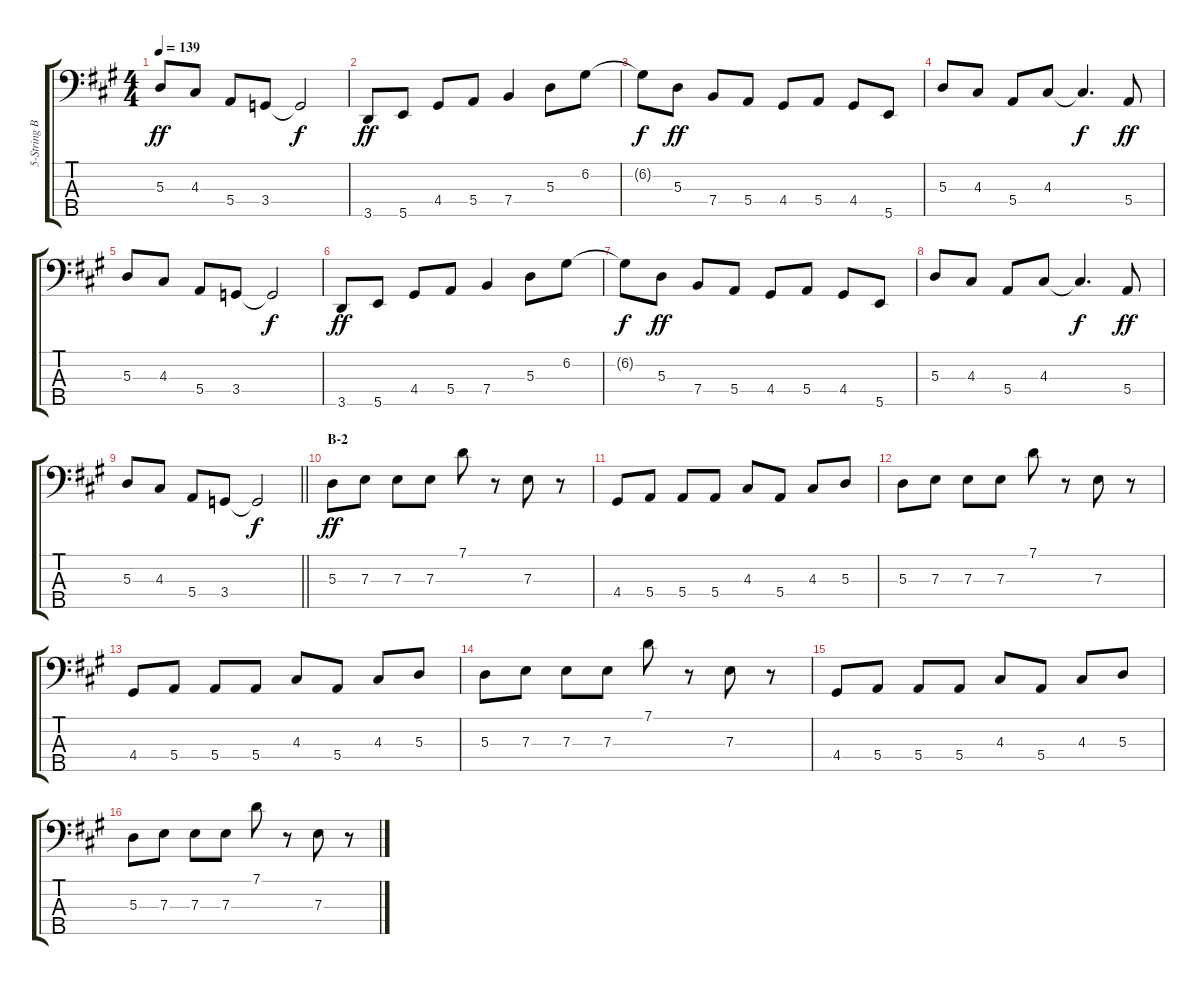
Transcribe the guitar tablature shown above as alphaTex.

\track ("5-String Bass" "5-String B") {instrument electricbassfinger}
\staff {score tabs}
\tuning (G2 D2 A1 E1 B0) {hide}
\ts (4 4)
\tempo 139
\clef f4
\ks a
5.3.8{dy ff} 4.3.8 5.4.8 3.4.8 3.4{t}.2{dy f} |
3.5.8{dy ff} 5.5.8 4.4.8 5.4.8 7.4.4 5.3.8 6.2.8 |
6.2{t}.8{dy f} 5.3.8{dy ff} 7.4.8 5.4.8 4.4.8 5.4.8 4.4.8 5.5.8 |
5.3.8 4.3.8 5.4.8 4.3.8 4.3{t}.4{d dy f} 5.4.8{dy ff} |
5.3.8 4.3.8 5.4.8 3.4.8 3.4{t}.2{dy f} |
3.5.8{dy ff} 5.5.8 4.4.8 5.4.8 7.4.4 5.3.8 6.2.8 |
6.2{t}.8{dy f} 5.3.8{dy ff} 7.4.8 5.4.8 4.4.8 5.4.8 4.4.8 5.5.8 |
5.3.8 4.3.8 5.4.8 4.3.8 4.3{t}.4{d dy f} 5.4.8{dy ff} |
\barLineRight lightlight
5.3.8 4.3.8 5.4.8 3.4.8 3.4{t}.2{dy f} |
\section ("" "B-2")
5.3.8{dy ff} 7.3.8 7.3.8 7.3.8 7.1.8 r.8 7.3.8 r.8 |
4.4.8 5.4.8 5.4.8 5.4.8 4.3.8 5.4.8 4.3.8 5.3.8 |
5.3.8 7.3.8 7.3.8 7.3.8 7.1.8 r.8 7.3.8 r.8 |
4.4.8 5.4.8 5.4.8 5.4.8 4.3.8 5.4.8 4.3.8 5.3.8 |
5.3.8 7.3.8 7.3.8 7.3.8 7.1.8 r.8 7.3.8 r.8 |
4.4.8 5.4.8 5.4.8 5.4.8 4.3.8 5.4.8 4.3.8 5.3.8 |
5.3.8 7.3.8 7.3.8 7.3.8 7.1.8 r.8 7.3.8 r.8
